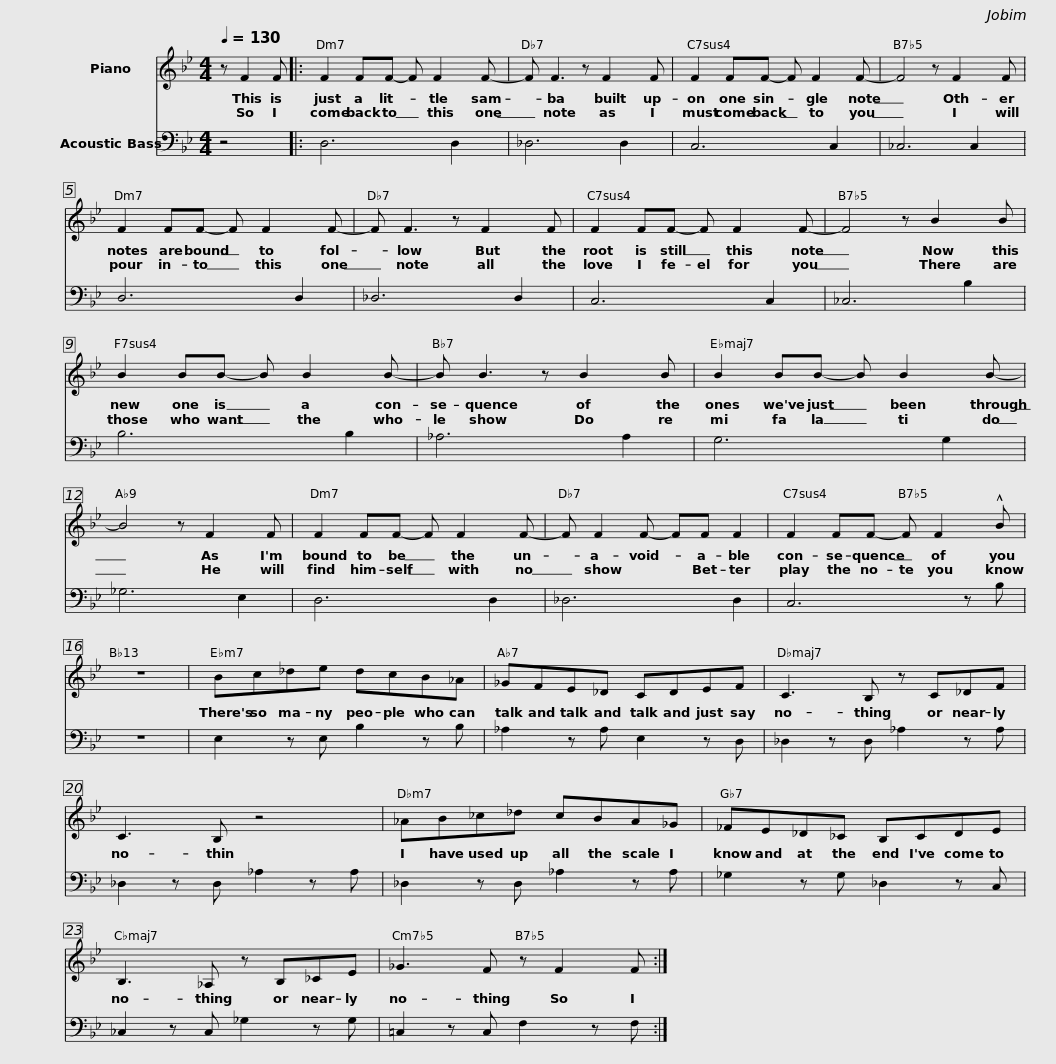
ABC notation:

X:1
%%score 1 2
L:1/8
Q:1/4=130
M:4/4
I:linebreak $
K:Bb
V:1 treble
V:2 bass transpose=-12
V:1
 z F2 F |: F2 FF- F F2 F- | F F3 z F2 F | F2 FF- F F2 F- | F4 z F2 F |$ %5
 F2 FF- F F2 F- | F F3 z F2 F | F2 FF- F F2 F- | F4 z B2 B | B2 BB- B B2 B- |$ %10
 B B3 z B2 B | B2 BB- B B2 B- | B4 z F2 F | F2 FF- F F2 F- | F F2 F- FF F2 |$ %15
 F2 FF- F F2 !^!B | z8 | Bc_de dcB_A | _GFE_D CDEF |$ C3 B, z C_DF | %20
 C3 B, z4 | _AB_c_d cBA_G | _FE_D_C B,CDE |$ B,3 _A, z B,_CE | _G3 F z F2 F :| %25
V:2
 z4 |: D,6 D,2 | _D,6 D,2 | C,6 C,2 | _C,6 C,2 |$ %5
 D,6 D,2 | _D,6 D,2 | C,6 C,2 | _C,6 B,2 | B,6 B,2 |$ %10
 _A,6 A,2 | G,6 G,2 | _G,6 E,2 | D,6 D,2 | _D,6 D,2 |$ %15
 C,6 z B, | z8 | E,2 z E, B,2 z B, | _A,2 z A, E,2 z D, |$ _D,2 z D, _A,2 z A, | %20
 _D,2 z D, _A,2 z A, | _D,2 z D, _A,2 z A, | _G,2 z G, _D,2 z C, |$ _C,2 z C, _G,2 z G, | =C,2 z C, F,2 z F, :| %25
